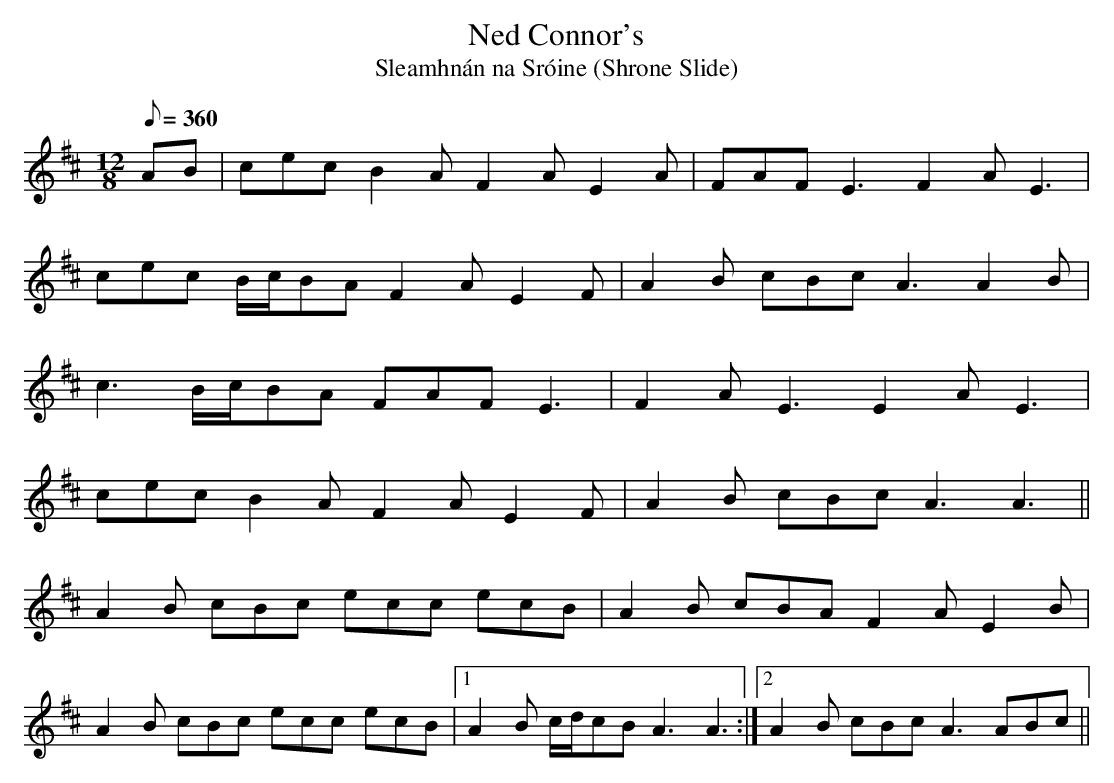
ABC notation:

X:1
T: Ned Connor's
T: Sleamhnán na Sróine (Shrone Slide)
L: 1/8
M: 12/8
Q: 360
K: Amix
AB|cec B2A F2A E2A|FAF E3 F2A E3|
cec B/c/BA F2A E2F|A2B cBc A3 A2B|
c3 B/c/BA FAF E3|F2A E3 E2A E3|
cec B2A F2A E2F|A2B cBc A3 A3 ||
A2B cBc ecc ecB|A2B cBA F2A E2B|
A2B cBc ecc ecB|1 A2B c/d/cB A3 A3 :|2\
A2B cBc A3 ABc||
